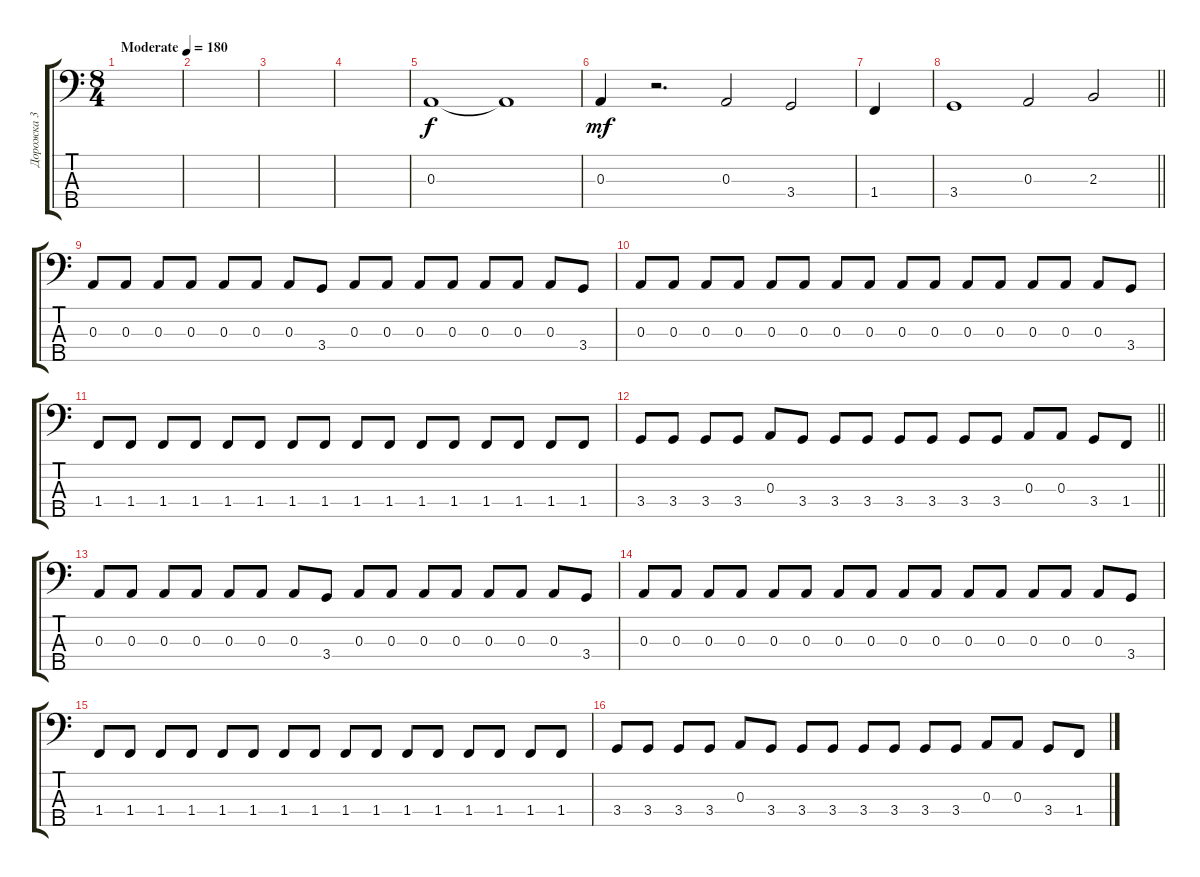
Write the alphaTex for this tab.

\track ("Дорожка 3" "Дорожка 3") {instrument electricbassfinger}
\staff {score tabs}
\tuning (G2 D2 A1 E1 B0) {hide}
\ts (8 4)
\tempo (180 "Moderate")
\clef f4
\ks c
|
|
|
|
0.3.1 0.3{t}.1{dy f} |
0.3.4{dy mf} r.2{d} 0.3.2 3.4.2 |
1.4.4 |
\barLineRight lightlight
3.4.1 0.3.2 2.3.2 |
\section ("" "")
0.3.8 0.3.8 0.3.8 0.3.8 0.3.8 0.3.8 0.3.8 3.4.8 0.3.8 0.3.8 0.3.8 0.3.8 0.3.8 0.3.8 0.3.8 3.4.8 |
0.3.8 0.3.8 0.3.8 0.3.8 0.3.8 0.3.8 0.3.8 0.3.8 0.3.8 0.3.8 0.3.8 0.3.8 0.3.8 0.3.8 0.3.8 3.4.8 |
1.4.8 1.4.8 1.4.8 1.4.8 1.4.8 1.4.8 1.4.8 1.4.8 1.4.8 1.4.8 1.4.8 1.4.8 1.4.8 1.4.8 1.4.8 1.4.8 |
\barLineRight lightlight
3.4.8 3.4.8 3.4.8 3.4.8 0.3.8 3.4.8 3.4.8 3.4.8 3.4.8 3.4.8 3.4.8 3.4.8 0.3.8 0.3.8 3.4.8 1.4.8 |
\section ("" "")
0.3.8 0.3.8 0.3.8 0.3.8 0.3.8 0.3.8 0.3.8 3.4.8 0.3.8 0.3.8 0.3.8 0.3.8 0.3.8 0.3.8 0.3.8 3.4.8 |
0.3.8 0.3.8 0.3.8 0.3.8 0.3.8 0.3.8 0.3.8 0.3.8 0.3.8 0.3.8 0.3.8 0.3.8 0.3.8 0.3.8 0.3.8 3.4.8 |
1.4.8 1.4.8 1.4.8 1.4.8 1.4.8 1.4.8 1.4.8 1.4.8 1.4.8 1.4.8 1.4.8 1.4.8 1.4.8 1.4.8 1.4.8 1.4.8 |
3.4.8 3.4.8 3.4.8 3.4.8 0.3.8 3.4.8 3.4.8 3.4.8 3.4.8 3.4.8 3.4.8 3.4.8 0.3.8 0.3.8 3.4.8 1.4.8
